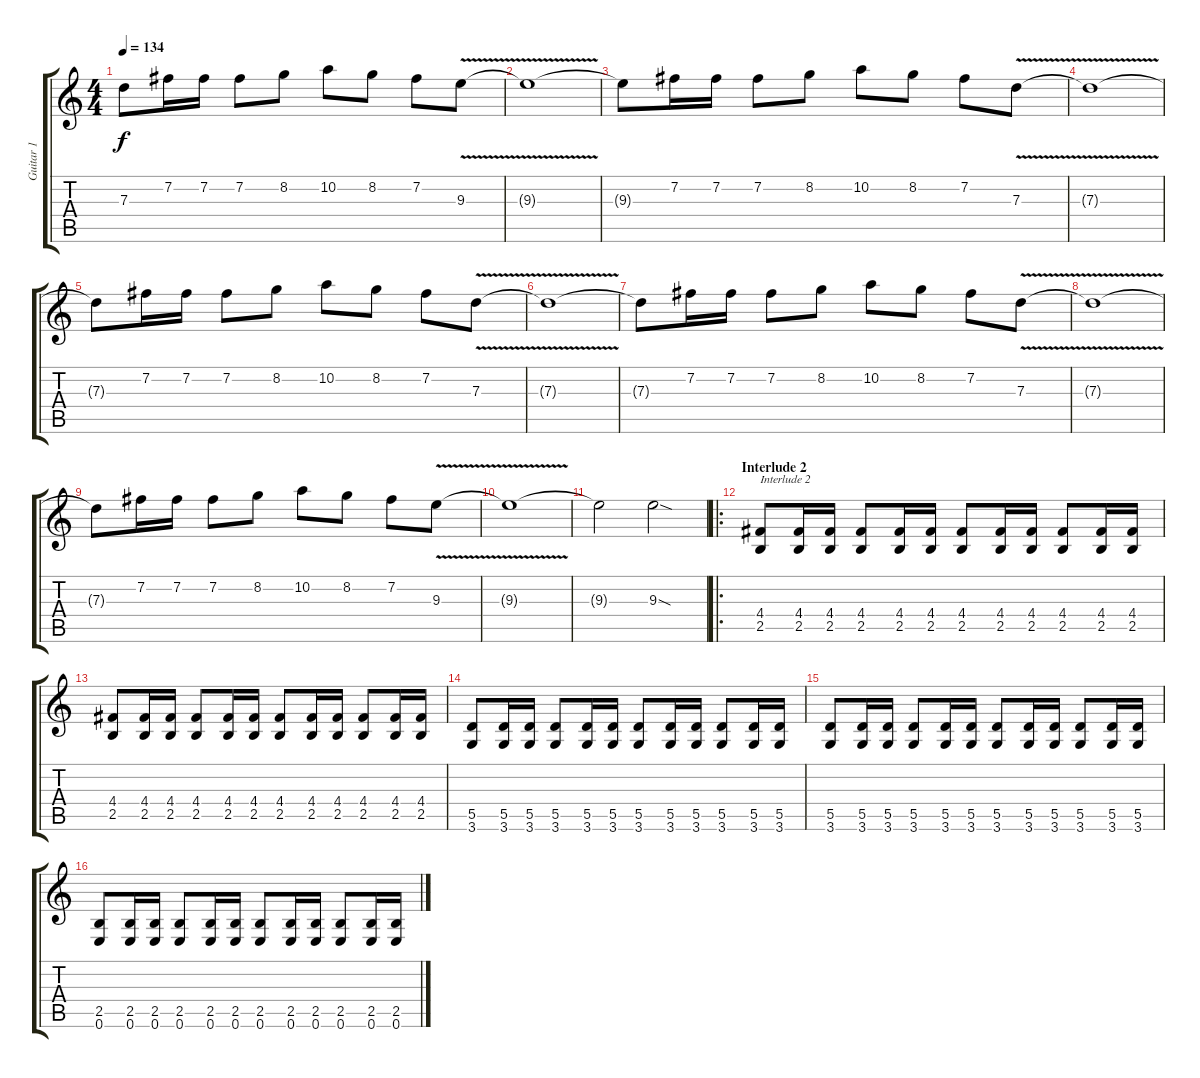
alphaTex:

\track ("Guitar 1" "Guitar 1") {instrument distortionguitar}
\staff {score tabs}
\tuning (E4 B3 G3 D3 A2 E2) {hide}
\ts (4 4)
\tempo 134
\clef g2
\ks c
7.3{t}.8{dy f} 7.2.16 7.2.16 7.2.8 8.2.8 10.2.8 8.2.8 7.2.8 9.3{v}.8 |
9.3{t}.1 |
9.3{t}.8 7.2.16 7.2.16 7.2.8 8.2.8 10.2.8 8.2.8 7.2.8 7.3{v}.8 |
7.3{t}.1 |
7.3{t}.8 7.2.16 7.2.16 7.2.8 8.2.8 10.2.8 8.2.8 7.2.8 7.3{v}.8 |
7.3{t}.1 |
7.3{t}.8 7.2.16 7.2.16 7.2.8 8.2.8 10.2.8 8.2.8 7.2.8 7.3{v}.8 |
7.3{t}.1 |
7.3{t}.8 7.2.16 7.2.16 7.2.8 8.2.8 10.2.8 8.2.8 7.2.8 9.3{v}.8 |
9.3{t}.1 |
9.3{t}.2 9.3{sod}.2 |
\ro
\section ("" "Interlude 2")
(4.4 2.5).8{txt "Interlude 2" volume 12} (4.4 2.5).16 (4.4 2.5).16 (4.4 2.5).8 (4.4 2.5).16 (4.4 2.5).16 (4.4 2.5).8 (4.4 2.5).16 (4.4 2.5).16 (4.4 2.5).8 (4.4 2.5).16 (4.4 2.5).16 |
(4.4 2.5).8 (4.4 2.5).16 (4.4 2.5).16 (4.4 2.5).8 (4.4 2.5).16 (4.4 2.5).16 (4.4 2.5).8 (4.4 2.5).16 (4.4 2.5).16 (4.4 2.5).8 (4.4 2.5).16 (4.4 2.5).16 |
(5.5 3.6).8 (5.5 3.6).16 (5.5 3.6).16 (5.5 3.6).8 (5.5 3.6).16 (5.5 3.6).16 (5.5 3.6).8 (5.5 3.6).16 (5.5 3.6).16 (5.5 3.6).8 (5.5 3.6).16 (5.5 3.6).16 |
(5.5 3.6).8 (5.5 3.6).16 (5.5 3.6).16 (5.5 3.6).8 (5.5 3.6).16 (5.5 3.6).16 (5.5 3.6).8 (5.5 3.6).16 (5.5 3.6).16 (5.5 3.6).8 (5.5 3.6).16 (5.5 3.6).16 |
(2.5 0.6).8 (2.5 0.6).16 (2.5 0.6).16 (2.5 0.6).8 (2.5 0.6).16 (2.5 0.6).16 (2.5 0.6).8 (2.5 0.6).16 (2.5 0.6).16 (2.5 0.6).8 (2.5 0.6).16 (2.5 0.6).16
